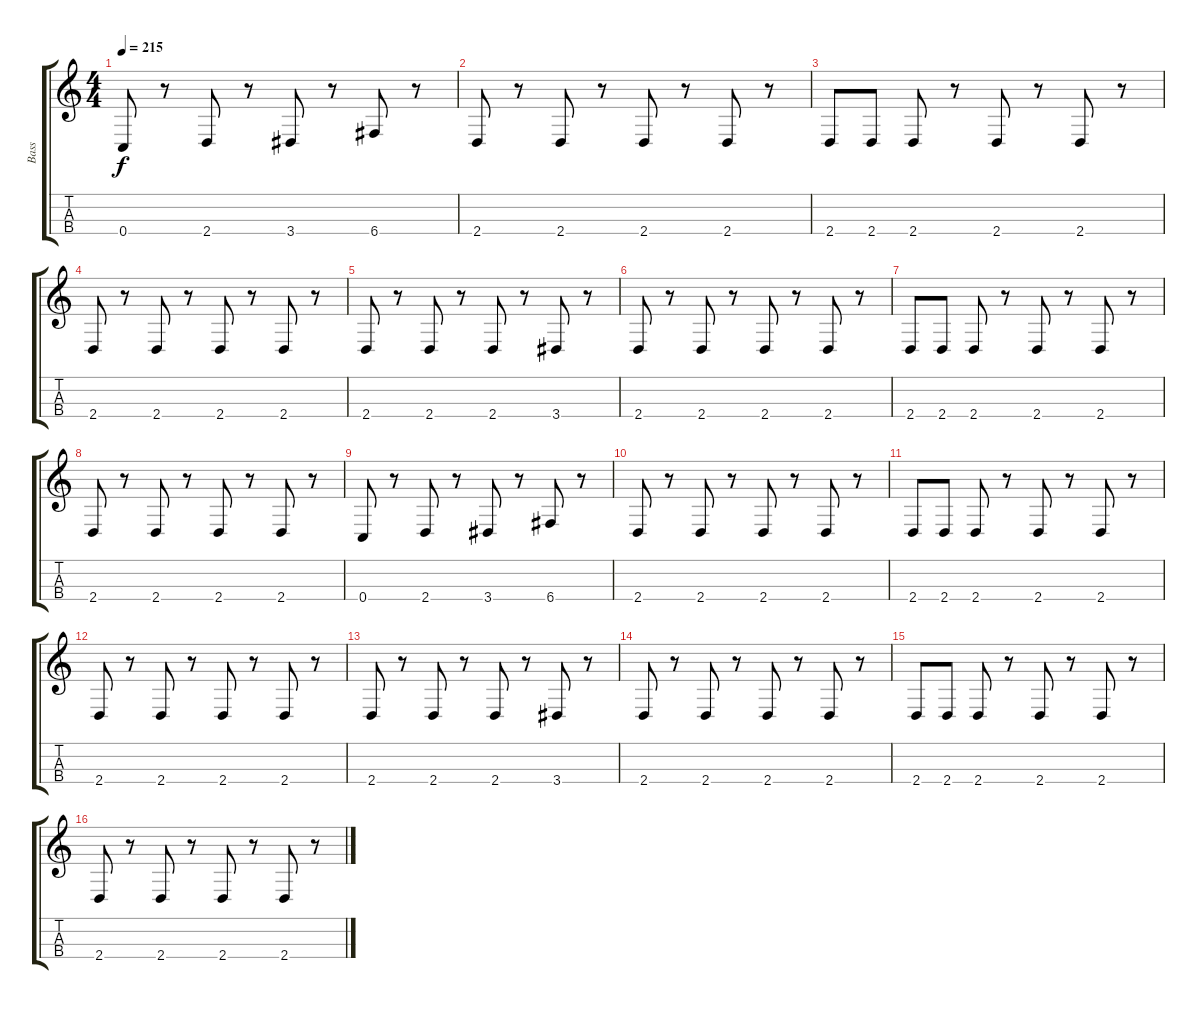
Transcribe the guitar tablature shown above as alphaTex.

\track ("Bass" "Bass") {instrument electricbassfinger}
\staff {score tabs}
\tuning (G3 C3 G2 C2) {hide}
\ts (4 4)
\tempo 215
\clef g2
\ks c
0.4.8{dy f} r.8 2.4.8 r.8 3.4.8 r.8 6.4.8 r.8 |
2.4.8 r.8 2.4.8 r.8 2.4.8 r.8 2.4.8 r.8 |
2.4.8 2.4.8 2.4.8 r.8 2.4.8 r.8 2.4.8 r.8 |
2.4.8 r.8 2.4.8 r.8 2.4.8 r.8 2.4.8 r.8 |
2.4.8 r.8 2.4.8 r.8 2.4.8 r.8 3.4.8 r.8 |
2.4.8 r.8 2.4.8 r.8 2.4.8 r.8 2.4.8 r.8 |
2.4.8 2.4.8 2.4.8 r.8 2.4.8 r.8 2.4.8 r.8 |
2.4.8 r.8 2.4.8 r.8 2.4.8 r.8 2.4.8 r.8 |
0.4.8 r.8 2.4.8 r.8 3.4.8 r.8 6.4.8 r.8 |
2.4.8 r.8 2.4.8 r.8 2.4.8 r.8 2.4.8 r.8 |
2.4.8 2.4.8 2.4.8 r.8 2.4.8 r.8 2.4.8 r.8 |
2.4.8 r.8 2.4.8 r.8 2.4.8 r.8 2.4.8 r.8 |
2.4.8 r.8 2.4.8 r.8 2.4.8 r.8 3.4.8 r.8 |
2.4.8 r.8 2.4.8 r.8 2.4.8 r.8 2.4.8 r.8 |
2.4.8 2.4.8 2.4.8 r.8 2.4.8 r.8 2.4.8 r.8 |
2.4.8 r.8 2.4.8 r.8 2.4.8 r.8 2.4.8 r.8
